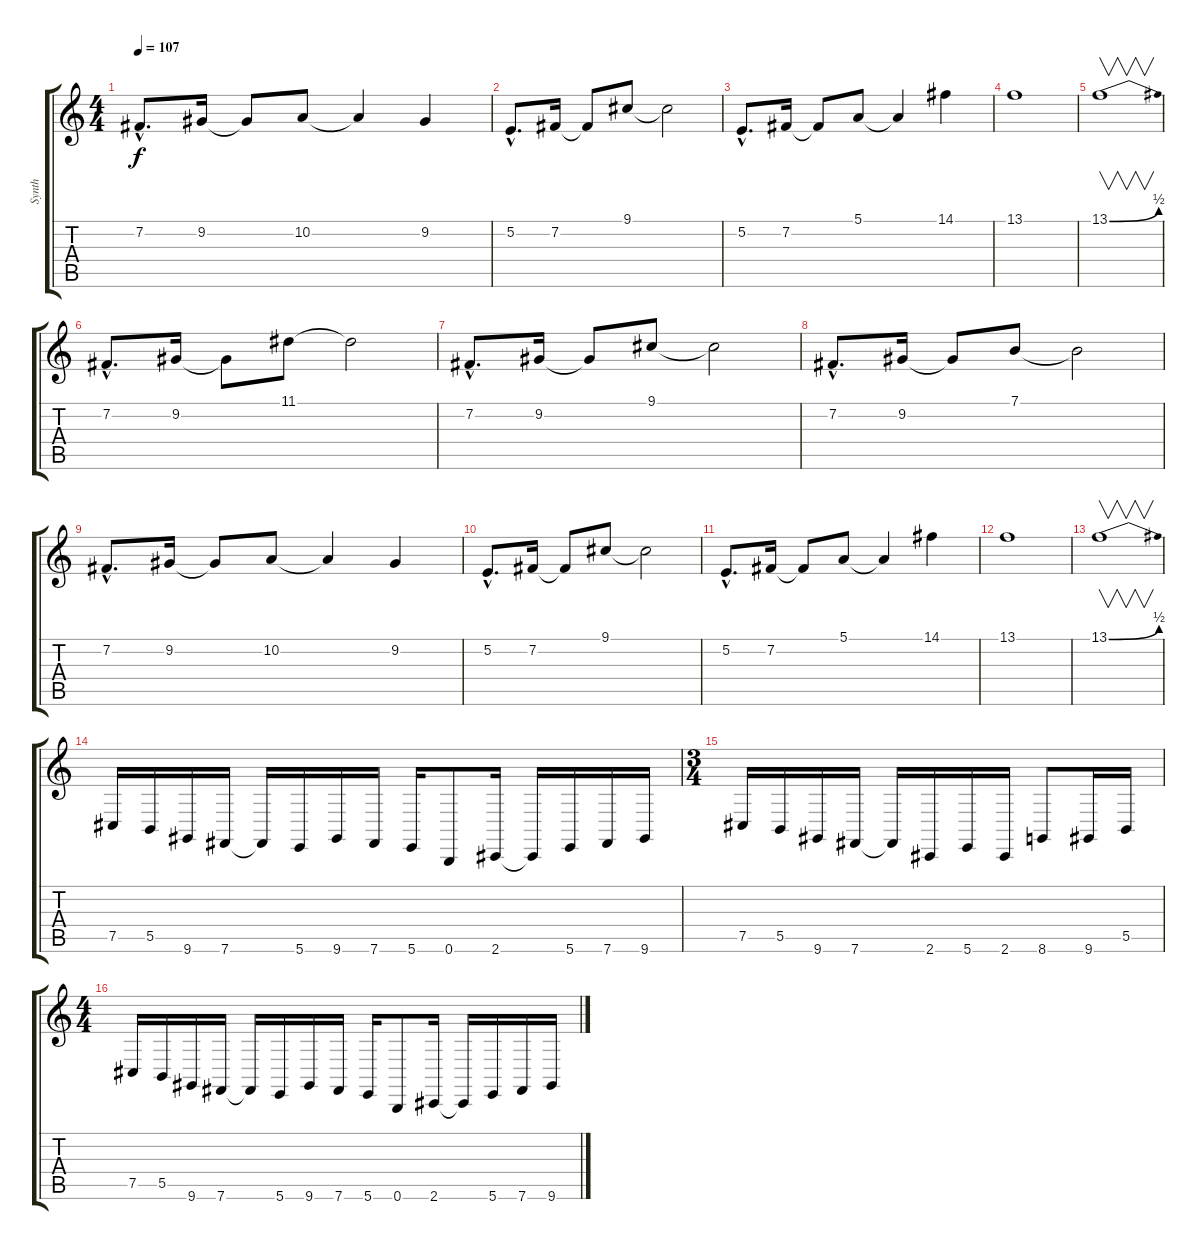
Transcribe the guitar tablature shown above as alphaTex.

\track ("Synth" "Synth") {instrument synthstrings1}
\staff {score tabs}
\tuning (E4 B3 G3 D3 Gb2 B1) {hide}
\ts (4 4)
\tempo 107
\clef g2
\ks c
7.2{hac}.8{d dy f} 9.2.16 9.2{t}.8 10.2.8 10.2{t}.4 9.2.4 |
5.2{hac}.8{d} 7.2.16 7.2{t}.8 9.1.8 9.1{t}.2 |
5.2{hac}.8{d} 7.2.16 7.2{t}.8 5.1.8 5.1{t}.4 14.1.4 |
13.1.1 |
13.1{be (bend 0 0 60 2)}.1{v} |
7.2{hac}.8{d} 9.2.16 9.2{t}.8 11.1.8 11.1{t}.2 |
7.2{hac}.8{d} 9.2.16 9.2{t}.8 9.1.8 9.1{t}.2 |
7.2{hac}.8{d} 9.2.16 9.2{t}.8 7.1.8 7.1{t}.2 |
7.2{hac}.8{d} 9.2.16 9.2{t}.8 10.2.8 10.2{t}.4 9.2.4 |
5.2{hac}.8{d} 7.2.16 7.2{t}.8 9.1.8 9.1{t}.2 |
5.2{hac}.8{d} 7.2.16 7.2{t}.8 5.1.8 5.1{t}.4 14.1.4 |
13.1.1 |
13.1{be (bend 0 0 60 2)}.1{v} |
7.5.16 5.5.16 9.6.16 7.6.16 7.6{t}.16 5.6.16 9.6.16 7.6.16 5.6.16 0.6.8 2.6.16 2.6{t}.16 5.6.16 7.6.16 9.6.16 |
\ts (3 4)
7.5.16 5.5.16 9.6.16 7.6.16 7.6{t}.16 2.6.16 5.6.16 2.6.16 8.6.8 9.6.16 5.5.16 |
\ts (4 4)
7.5.16 5.5.16 9.6.16 7.6.16 7.6{t}.16 5.6.16 9.6.16 7.6.16 5.6.16 0.6.8 2.6.16 2.6{t}.16 5.6.16 7.6.16 9.6.16
